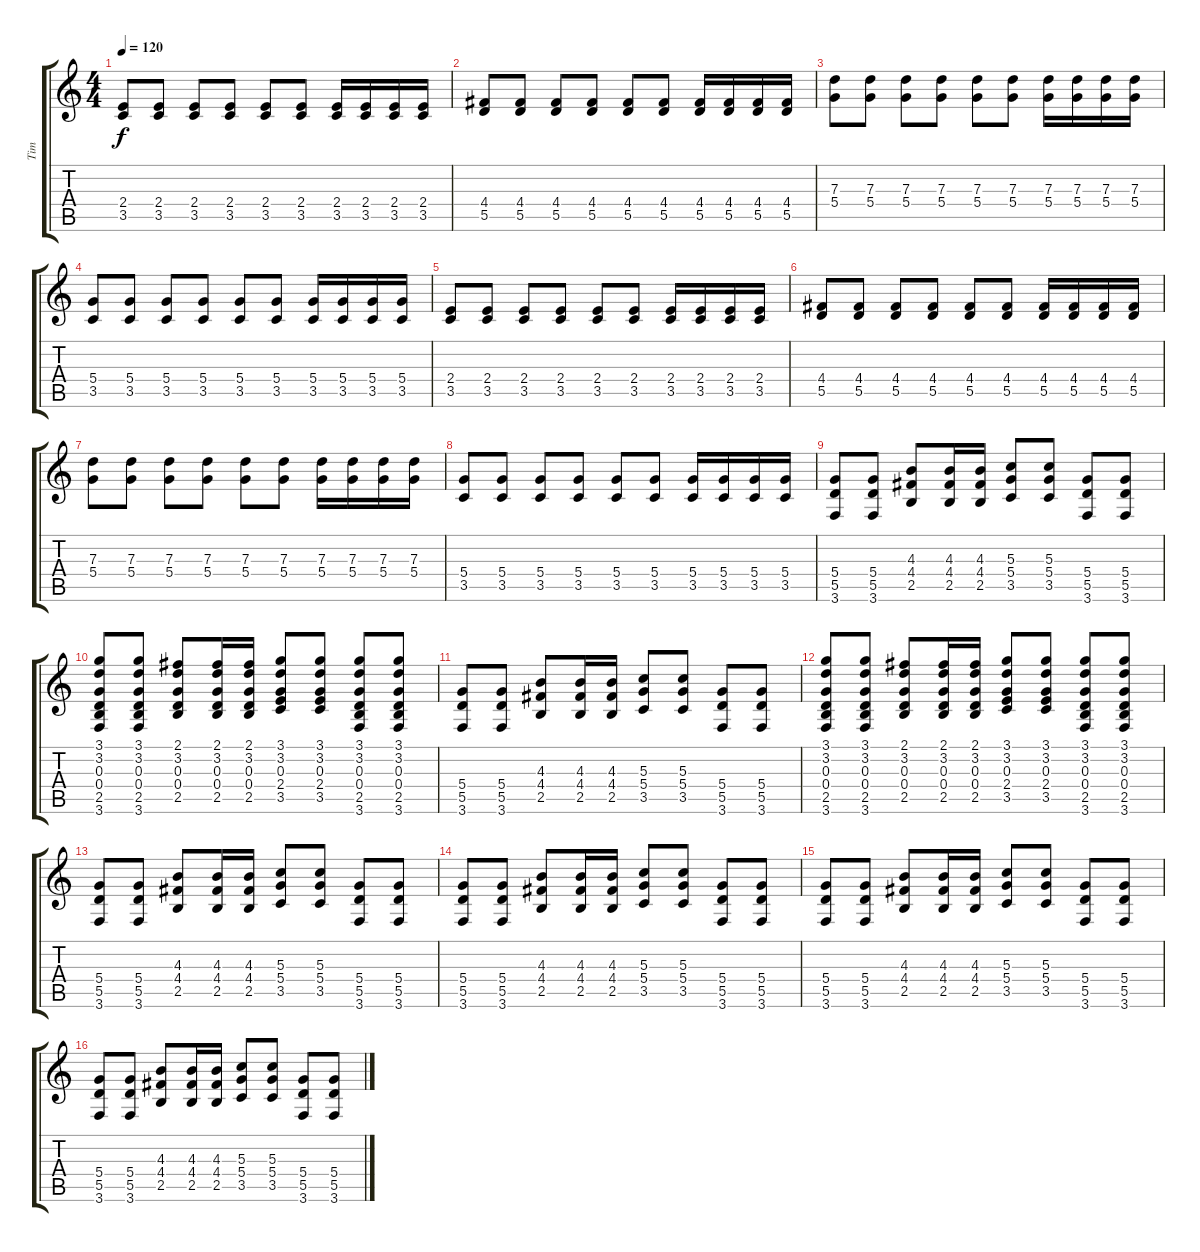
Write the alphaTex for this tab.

\track ("Tim" "Tim") {instrument distortionguitar}
\staff {score tabs}
\tuning (E4 B3 G3 D3 A2 D2) {hide}
\ts (4 4)
\tempo 120
\clef g2
\ks c
(2.4 3.5).8{dy f} (2.4 3.5).8 (2.4 3.5).8 (2.4 3.5).8 (2.4 3.5).8 (2.4 3.5).8 (2.4 3.5).16 (2.4 3.5).16 (2.4 3.5).16 (2.4 3.5).16 |
(4.4 5.5).8 (4.4 5.5).8 (4.4 5.5).8 (4.4 5.5).8 (4.4 5.5).8 (4.4 5.5).8 (4.4 5.5).16 (4.4 5.5).16 (4.4 5.5).16 (4.4 5.5).16 |
(7.3 5.4).8 (7.3 5.4).8 (7.3 5.4).8 (7.3 5.4).8 (7.3 5.4).8 (7.3 5.4).8 (7.3 5.4).16 (7.3 5.4).16 (7.3 5.4).16 (7.3 5.4).16 |
(5.4 3.5).8 (5.4 3.5).8 (5.4 3.5).8 (5.4 3.5).8 (5.4 3.5).8 (5.4 3.5).8 (5.4 3.5).16 (5.4 3.5).16 (5.4 3.5).16 (5.4 3.5).16 |
(2.4 3.5).8 (2.4 3.5).8 (2.4 3.5).8 (2.4 3.5).8 (2.4 3.5).8 (2.4 3.5).8 (2.4 3.5).16 (2.4 3.5).16 (2.4 3.5).16 (2.4 3.5).16 |
(4.4 5.5).8 (4.4 5.5).8 (4.4 5.5).8 (4.4 5.5).8 (4.4 5.5).8 (4.4 5.5).8 (4.4 5.5).16 (4.4 5.5).16 (4.4 5.5).16 (4.4 5.5).16 |
(7.3 5.4).8 (7.3 5.4).8 (7.3 5.4).8 (7.3 5.4).8 (7.3 5.4).8 (7.3 5.4).8 (7.3 5.4).16 (7.3 5.4).16 (7.3 5.4).16 (7.3 5.4).16 |
(5.4 3.5).8 (5.4 3.5).8 (5.4 3.5).8 (5.4 3.5).8 (5.4 3.5).8 (5.4 3.5).8 (5.4 3.5).16 (5.4 3.5).16 (5.4 3.5).16 (5.4 3.5).16 |
(5.4 5.5 3.6).8{instrument distortionguitar} (5.4 5.5 3.6).8 (4.3 4.4 2.5).8 (4.3 4.4 2.5).16 (4.3 4.4 2.5).16 (5.3 5.4 3.5).8 (5.3 5.4 3.5).8 (5.4 5.5 3.6).8 (5.4 5.5 3.6).8 |
(3.1 3.2 0.3 0.4 2.5 3.6).8 (3.1 3.2 0.3 0.4 2.5 3.6).8 (2.1 3.2 0.3 0.4 2.5).8 (2.1 3.2 0.3 0.4 2.5).16 (2.1 3.2 0.3 0.4 2.5).16 (3.1 3.2 0.3 2.4 3.5).8 (3.1 3.2 0.3 2.4 3.5).8 (3.1 3.2 0.3 0.4 2.5 3.6).8 (3.1 3.2 0.3 0.4 2.5 3.6).8 |
(5.4 5.5 3.6).8 (5.4 5.5 3.6).8 (4.3 4.4 2.5).8 (4.3 4.4 2.5).16 (4.3 4.4 2.5).16 (5.3 5.4 3.5).8 (5.3 5.4 3.5).8 (5.4 5.5 3.6).8 (5.4 5.5 3.6).8 |
(3.1 3.2 0.3 0.4 2.5 3.6).8 (3.1 3.2 0.3 0.4 2.5 3.6).8 (2.1 3.2 0.3 0.4 2.5).8 (2.1 3.2 0.3 0.4 2.5).16 (2.1 3.2 0.3 0.4 2.5).16 (3.1 3.2 0.3 2.4 3.5).8 (3.1 3.2 0.3 2.4 3.5).8 (3.1 3.2 0.3 0.4 2.5 3.6).8 (3.1 3.2 0.3 0.4 2.5 3.6).8 |
(5.4 5.5 3.6).8 (5.4 5.5 3.6).8 (4.3 4.4 2.5).8 (4.3 4.4 2.5).16 (4.3 4.4 2.5).16 (5.3 5.4 3.5).8 (5.3 5.4 3.5).8 (5.4 5.5 3.6).8 (5.4 5.5 3.6).8 |
(5.4 5.5 3.6).8 (5.4 5.5 3.6).8 (4.3 4.4 2.5).8 (4.3 4.4 2.5).16 (4.3 4.4 2.5).16 (5.3 5.4 3.5).8 (5.3 5.4 3.5).8 (5.4 5.5 3.6).8 (5.4 5.5 3.6).8 |
(5.4 5.5 3.6).8 (5.4 5.5 3.6).8 (4.3 4.4 2.5).8 (4.3 4.4 2.5).16 (4.3 4.4 2.5).16 (5.3 5.4 3.5).8 (5.3 5.4 3.5).8 (5.4 5.5 3.6).8 (5.4 5.5 3.6).8 |
(5.4 5.5 3.6).8 (5.4 5.5 3.6).8 (4.3 4.4 2.5).8 (4.3 4.4 2.5).16 (4.3 4.4 2.5).16 (5.3 5.4 3.5).8 (5.3 5.4 3.5).8 (5.4 5.5 3.6).8 (5.4 5.5 3.6).8
